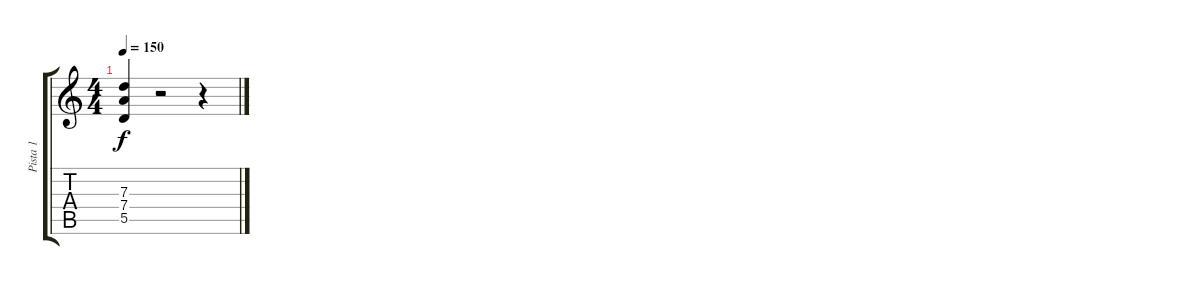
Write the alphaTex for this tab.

\track ("Pista 1" "Pista 1") {instrument distortionguitar}
\staff {score tabs}
\tuning (E4 B3 G3 D3 A2 E2) {hide}
\ts (4 4)
\tempo 150
\clef g2
\ks c
(7.3 7.4 5.5).4{dy f} r.2 r.4
